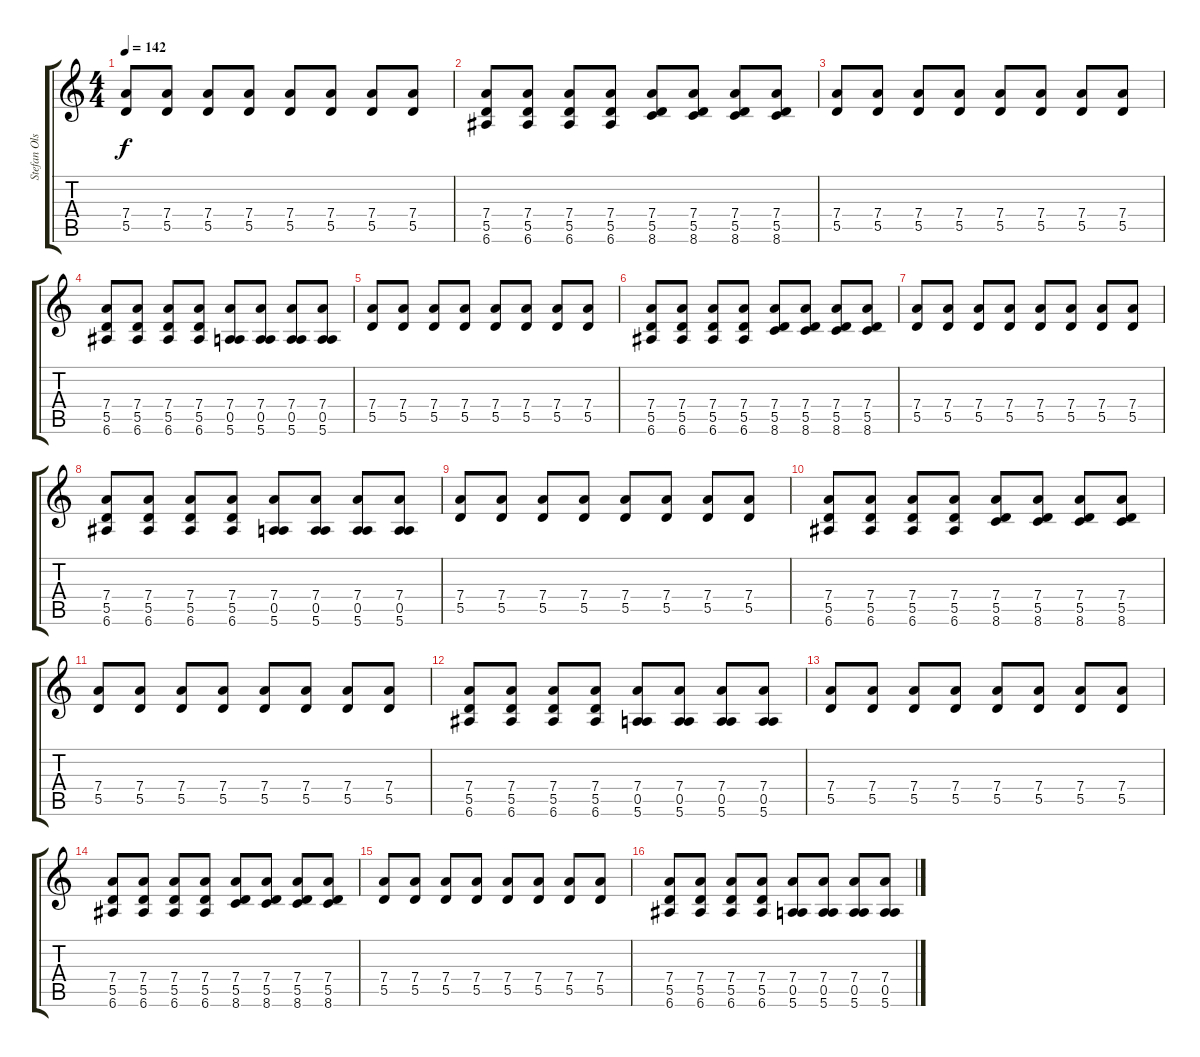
\track ("Stefan Olsdel rythm guitar" "Stefan Ols") {instrument overdrivenguitar}
\staff {score tabs}
\tuning (E4 B3 G3 D3 A2 E2) {hide}
\ts (4 4)
\tempo 142
\clef g2
\ks c
(7.4 5.5).8{dy f} (7.4 5.5).8 (7.4 5.5).8 (7.4 5.5).8 (7.4 5.5).8 (7.4 5.5).8 (7.4 5.5).8 (7.4 5.5).8 |
(7.4 5.5 6.6).8 (7.4 5.5 6.6).8 (7.4 5.5 6.6).8 (7.4 5.5 6.6).8 (7.4 5.5 8.6).8 (7.4 5.5 8.6).8 (7.4 5.5 8.6).8 (7.4 5.5 8.6).8 |
(7.4 5.5).8 (7.4 5.5).8 (7.4 5.5).8 (7.4 5.5).8 (7.4 5.5).8 (7.4 5.5).8 (7.4 5.5).8 (7.4 5.5).8 |
(7.4 5.5 6.6).8 (7.4 5.5 6.6).8 (7.4 5.5 6.6).8 (7.4 5.5 6.6).8 (7.4 0.5 5.6).8 (7.4 0.5 5.6).8 (7.4 0.5 5.6).8 (7.4 0.5 5.6).8 |
(7.4 5.5).8 (7.4 5.5).8 (7.4 5.5).8 (7.4 5.5).8 (7.4 5.5).8 (7.4 5.5).8 (7.4 5.5).8 (7.4 5.5).8 |
(7.4 5.5 6.6).8 (7.4 5.5 6.6).8 (7.4 5.5 6.6).8 (7.4 5.5 6.6).8 (7.4 5.5 8.6).8 (7.4 5.5 8.6).8 (7.4 5.5 8.6).8 (7.4 5.5 8.6).8 |
(7.4 5.5).8 (7.4 5.5).8 (7.4 5.5).8 (7.4 5.5).8 (7.4 5.5).8 (7.4 5.5).8 (7.4 5.5).8 (7.4 5.5).8 |
(7.4 5.5 6.6).8 (7.4 5.5 6.6).8 (7.4 5.5 6.6).8 (7.4 5.5 6.6).8 (7.4 0.5 5.6).8 (7.4 0.5 5.6).8 (7.4 0.5 5.6).8 (7.4 0.5 5.6).8 |
(7.4 5.5).8 (7.4 5.5).8 (7.4 5.5).8 (7.4 5.5).8 (7.4 5.5).8 (7.4 5.5).8 (7.4 5.5).8 (7.4 5.5).8 |
(7.4 5.5 6.6).8 (7.4 5.5 6.6).8 (7.4 5.5 6.6).8 (7.4 5.5 6.6).8 (7.4 5.5 8.6).8 (7.4 5.5 8.6).8 (7.4 5.5 8.6).8 (7.4 5.5 8.6).8 |
(7.4 5.5).8 (7.4 5.5).8 (7.4 5.5).8 (7.4 5.5).8 (7.4 5.5).8 (7.4 5.5).8 (7.4 5.5).8 (7.4 5.5).8 |
(7.4 5.5 6.6).8 (7.4 5.5 6.6).8 (7.4 5.5 6.6).8 (7.4 5.5 6.6).8 (7.4 0.5 5.6).8 (7.4 0.5 5.6).8 (7.4 0.5 5.6).8 (7.4 0.5 5.6).8 |
(7.4 5.5).8 (7.4 5.5).8 (7.4 5.5).8 (7.4 5.5).8 (7.4 5.5).8 (7.4 5.5).8 (7.4 5.5).8 (7.4 5.5).8 |
(7.4 5.5 6.6).8 (7.4 5.5 6.6).8 (7.4 5.5 6.6).8 (7.4 5.5 6.6).8 (7.4 5.5 8.6).8 (7.4 5.5 8.6).8 (7.4 5.5 8.6).8 (7.4 5.5 8.6).8 |
(7.4 5.5).8 (7.4 5.5).8 (7.4 5.5).8 (7.4 5.5).8 (7.4 5.5).8 (7.4 5.5).8 (7.4 5.5).8 (7.4 5.5).8 |
(7.4 5.5 6.6).8 (7.4 5.5 6.6).8 (7.4 5.5 6.6).8 (7.4 5.5 6.6).8 (7.4 0.5 5.6).8 (7.4 0.5 5.6).8 (7.4 0.5 5.6).8 (7.4 0.5 5.6).8
